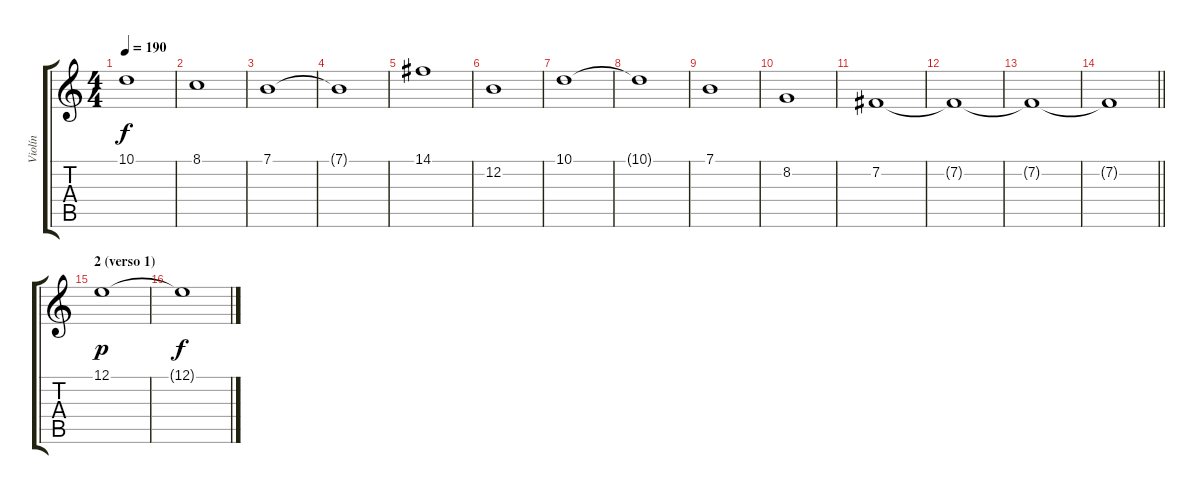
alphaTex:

\track ("Violín" "Violín") {instrument violin}
\staff {score tabs}
\tuning (E4 B3 G3 D3 A2 E2) {hide}
\ts (4 4)
\tempo 190
\clef g2
\ks c
10.1.1{dy f} |
8.1.1 |
7.1.1 |
7.1{t}.1 |
14.1.1 |
12.2.1 |
10.1.1 |
10.1{t}.1 |
7.1.1 |
8.2.1 |
7.2.1 |
7.2{t}.1 |
7.2{t}.1 |
\barLineRight lightlight
7.2{t}.1 |
\section ("" "2 (verso 1)")
12.1.1{dy p} |
12.1{t}.1{dy f}
